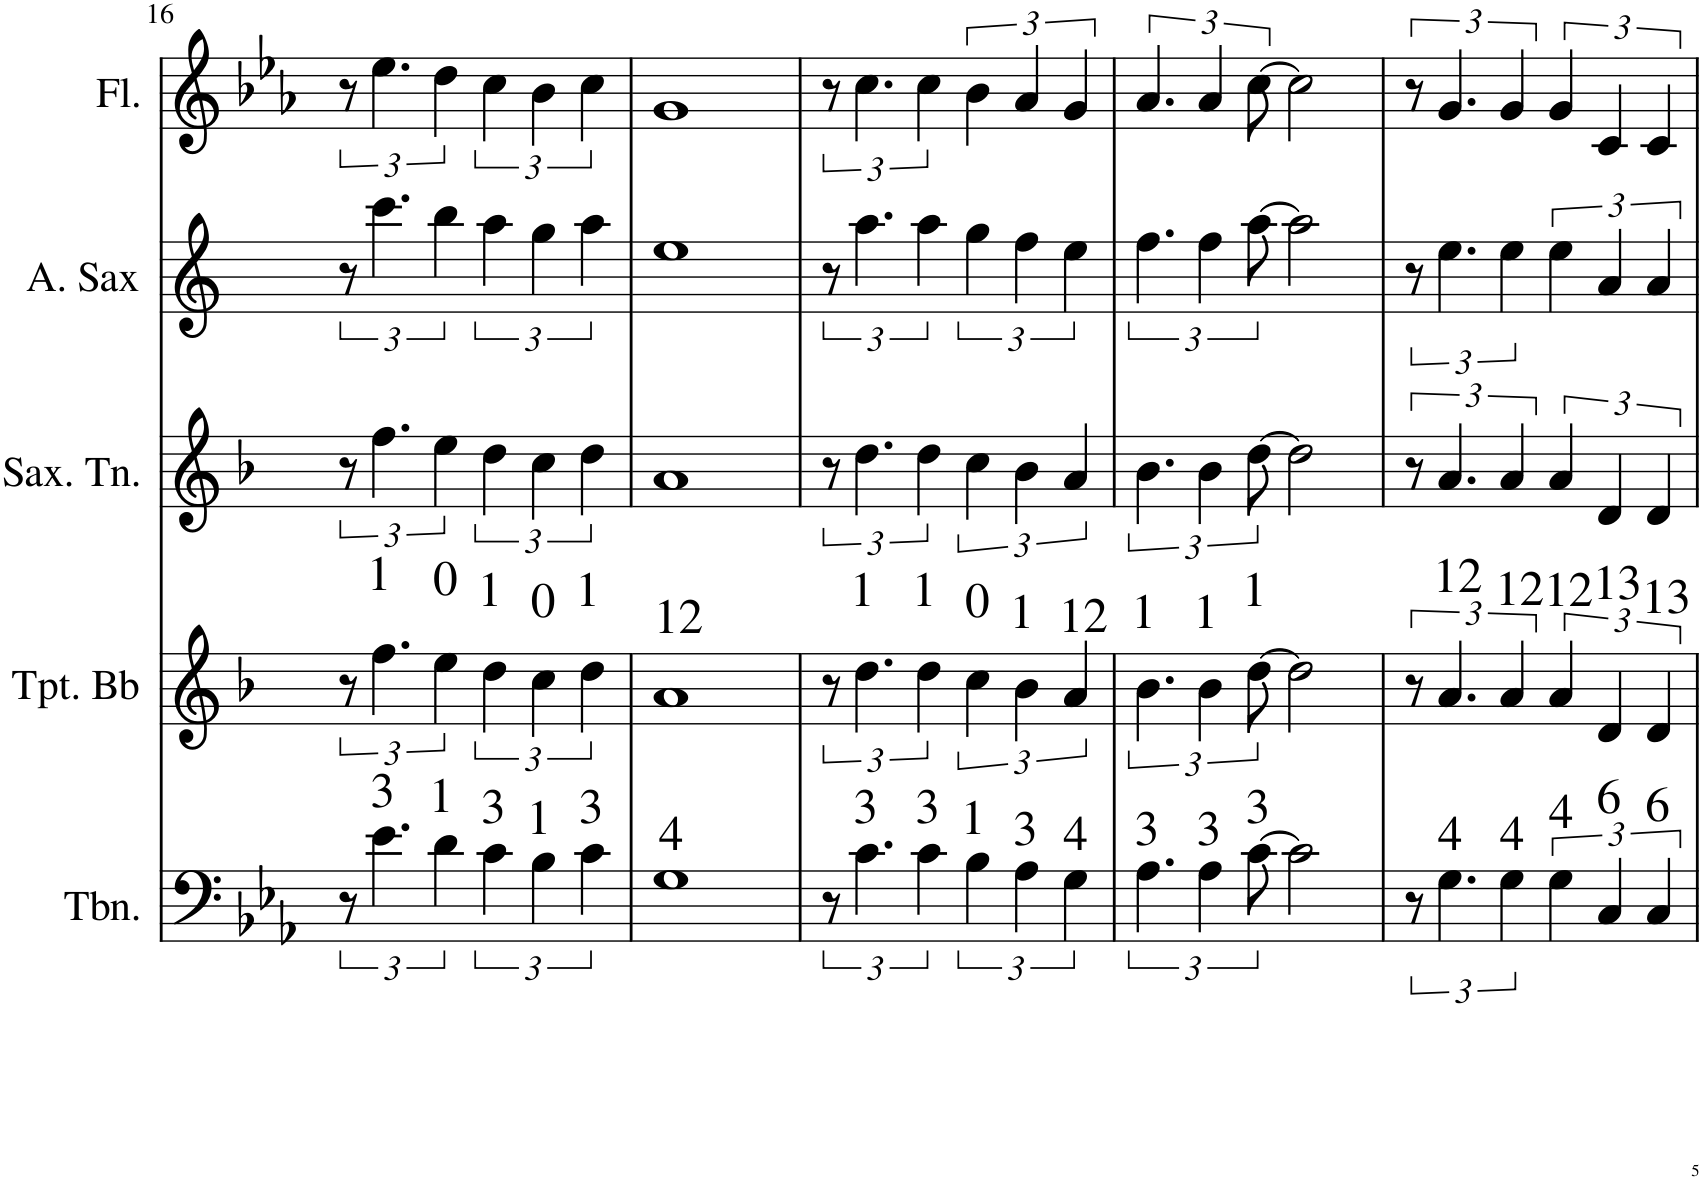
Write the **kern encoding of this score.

**kern	**kern	**kern	**kern	**kern
*part5	*part4	*part3	*part2	*part1
*staff5	*staff4	*staff3	*staff2	*staff1
*I"Trombone	*I"Trompete Bb	*I"Saxofone Tenor	*I"Saxofone Alto	*I"Flauta Transversal
*I'Tbn.	*I'Tpt. Bb	*I'Sax. Tn.	*	*I'Fl.
!!LO:PB:g=z
*clefF4	*clefG2	*clefG2	*clefG2	*clefG2
*	*Trd1c2	*Trd8c14	*Trd5c9	*
*k[b-e-a-]	*k[b-]	*k[b-]	*k[]	*k[b-e-a-]
*M4/4	*M4/4	*M4/4	*M4/4	*M4/4
=16	=16	=16	=16	=16
12r	12r	12r	12r	12r
!	!LO:TX:a:t=1	!	!	!
!LO:TX:a:t=3	!	!	!	!
6.e-\	6.ff\	6.ff\	6.ccc\	6.ee-\
!	!LO:TX:a:t=0	!	!	!
!LO:TX:a:t=1	!	!	!	!
6d\	6ee\	6ee\	6bb\	6dd\
!	!LO:TX:a:t=1	!	!	!
!LO:TX:a:t=3	!	!	!	!
6c\	6dd\	6dd\	6aa\	6cc\
!	!LO:TX:a:t=0	!	!	!
!LO:TX:a:t=1	!	!	!	!
6B-\	6cc\	6cc\	6gg\	6b-\
!	!LO:TX:a:t=1	!	!	!
!LO:TX:a:t=3	!	!	!	!
6c\	6dd\	6dd\	6aa\	6cc\
=17	=17	=17	=17	=17
!	!LO:TX:a:t=12	!	!	!
!LO:TX:a:t=4	!	!	!	!
1G	1a	1a	1ee	1g
=18	=18	=18	=18	=18
12r	12r	12r	12r	12r
!	!LO:TX:a:t=1	!	!	!
!LO:TX:a:t=3	!	!	!	!
6.c\	6.dd\	6.dd\	6.aa\	6.cc\
!	!LO:TX:a:t=1	!	!	!
!LO:TX:a:t=3	!	!	!	!
6c\	6dd\	6dd\	6aa\	6cc\
!	!LO:TX:a:t=0	!	!	!
!LO:TX:a:t=1	!	!	!	!
6B-\	6cc\	6cc\	6gg\	6b-\
!	!LO:TX:a:t=1	!	!	!
!LO:TX:a:t=3	!	!	!	!
6A-\	6b-\	6b-\	6ff\	6a-/
!	!LO:TX:a:t=12	!	!	!
!LO:TX:a:t=4	!	!	!	!
6G\	6a/	6a/	6ee\	6g/
=19	=19	=19	=19	=19
!	!LO:TX:a:t=1	!	!	!
!LO:TX:a:t=3	!	!	!	!
6.A-\	6.b-\	6.b-\	6.ff\	6.a-/
!	!LO:TX:a:t=1	!	!	!
!LO:TX:a:t=3	!	!	!	!
6A-\	6b-\	6b-\	6ff\	6a-/
!	!LO:TX:a:t=1	!	!	!
!LO:TX:a:t=3	!	!	!	!
[12c\	[12dd\	[12dd\	[12aa\	[12cc\
2c\]	2dd\]	2dd\]	2aa\]	2cc\]
=20	=20	=20	=20	=20
12r	12r	12r	12r	12r
!	!LO:TX:a:t=12	!	!	!
!LO:TX:a:t=4	!	!	!	!
6.G\	6.a/	6.a/	6.ee\	6.g/
!	!LO:TX:a:t=12	!	!	!
!LO:TX:a:t=4	!	!	!	!
6G\	6a/	6a/	6ee\	6g/
!	!LO:TX:a:t=12	!	!	!
!LO:TX:a:t=4	!	!	!	!
6G\	6a/	6a/	6ee\	6g/
!	!LO:TX:a:t=13	!	!	!
!LO:TX:a:t=6	!	!	!	!
6C/	6d/	6d/	6a/	6c/
!	!LO:TX:a:t=13	!	!	!
!LO:TX:a:t=6	!	!	!	!
6C/	6d/	6d/	6a/	6c/
=	=	=	=	=
*-	*-	*-	*-	*-
